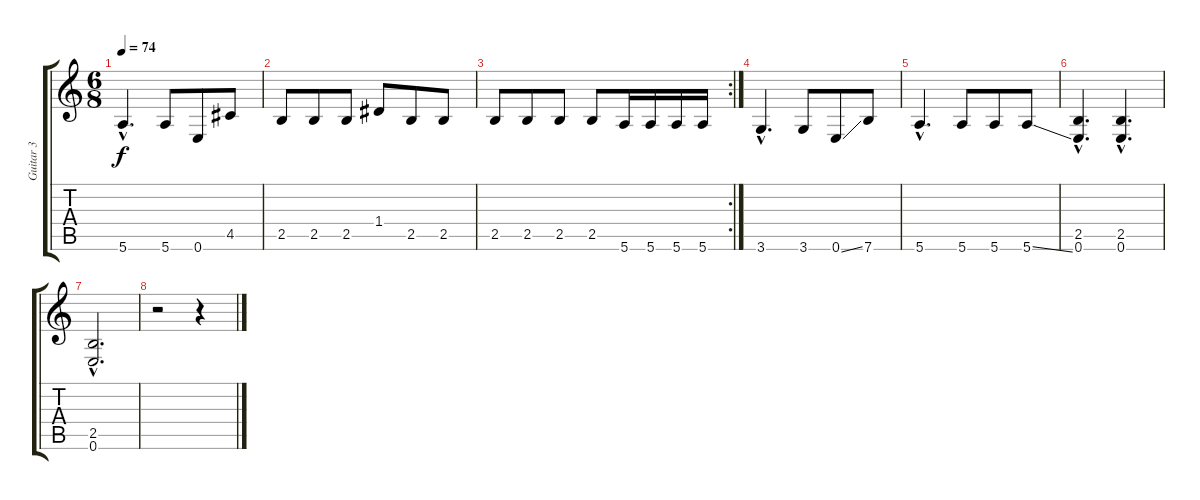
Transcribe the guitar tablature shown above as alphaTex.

\track ("Guitar 3" "Guitar 3") {instrument distortionguitar}
\staff {score tabs}
\tuning (E4 B3 G3 D3 A2 E2) {hide}
\ts (6 8)
\tempo 74
\clef g2
\ks c
5.6{hac}.4{d dy f} 5.6.8 0.6.8 4.5.8 |
2.5.8 2.5.8 2.5.8 1.4.8 2.5.8 2.5.8 |
\rc 2
2.5.8 2.5.8 2.5.8 2.5.8 5.6.16 5.6.16 5.6.16 5.6.16 |
3.6{hac}.4{d} 3.6.8 0.6{ss}.8 7.6.8 |
5.6{hac}.4{d} 5.6.8 5.6.8 5.6{ss}.8 |
(2.5{hac} 0.6{hac}).4{d} (2.5{hac} 0.6{hac}).4{d} |
(2.5{hac} 0.6{hac}).2{d} |
r.2 r.4
